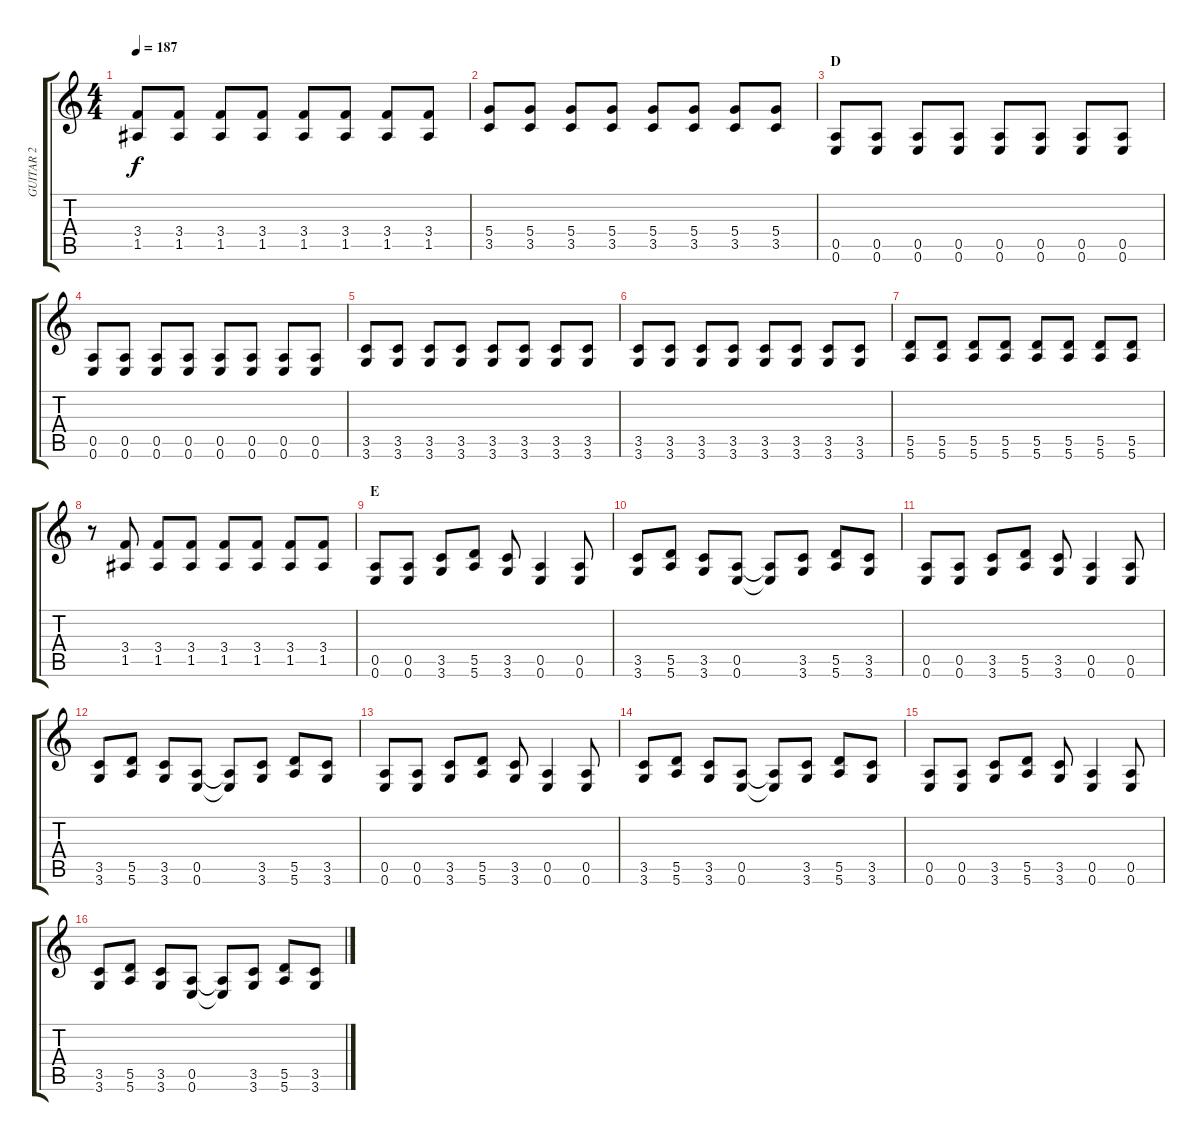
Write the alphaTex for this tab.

\track ("GUITAR 2" "GUITAR 2") {instrument distortionguitar}
\staff {score tabs}
\tuning (E4 B3 G3 D3 A2 E2) {hide}
\ts (4 4)
\tempo 187
\clef g2
\ks c
(3.4 1.5).8{dy f} (3.4 1.5).8 (3.4 1.5).8 (3.4 1.5).8 (3.4 1.5).8 (3.4 1.5).8 (3.4 1.5).8 (3.4 1.5).8 |
(5.4 3.5).8 (5.4 3.5).8 (5.4 3.5).8 (5.4 3.5).8 (5.4 3.5).8 (5.4 3.5).8 (5.4 3.5).8 (5.4 3.5).8 |
\section ("" "D")
(0.5 0.6).8 (0.5 0.6).8 (0.5 0.6).8 (0.5 0.6).8 (0.5 0.6).8 (0.5 0.6).8 (0.5 0.6).8 (0.5 0.6).8 |
(0.5 0.6).8 (0.5 0.6).8 (0.5 0.6).8 (0.5 0.6).8 (0.5 0.6).8 (0.5 0.6).8 (0.5 0.6).8 (0.5 0.6).8 |
(3.5 3.6).8 (3.5 3.6).8 (3.5 3.6).8 (3.5 3.6).8 (3.5 3.6).8 (3.5 3.6).8 (3.5 3.6).8 (3.5 3.6).8 |
(3.5 3.6).8 (3.5 3.6).8 (3.5 3.6).8 (3.5 3.6).8 (3.5 3.6).8 (3.5 3.6).8 (3.5 3.6).8 (3.5 3.6).8 |
(5.5 5.6).8 (5.5 5.6).8 (5.5 5.6).8 (5.5 5.6).8 (5.5 5.6).8 (5.5 5.6).8 (5.5 5.6).8 (5.5 5.6).8 |
r.8 (3.4 1.5).8 (3.4 1.5).8 (3.4 1.5).8 (3.4 1.5).8 (3.4 1.5).8 (3.4 1.5).8 (3.4 1.5).8 |
\section ("" "E")
(0.5 0.6).8 (0.5 0.6).8 (3.5 3.6).8 (5.5 5.6).8 (3.5 3.6).8 (0.5 0.6).4 (0.5 0.6).8 |
(3.5 3.6).8 (5.5 5.6).8 (3.5 3.6).8 (0.5 0.6).8 (0.5{t} 0.6{t}).8 (3.5 3.6).8 (5.5 5.6).8 (3.5 3.6).8 |
(0.5 0.6).8 (0.5 0.6).8 (3.5 3.6).8 (5.5 5.6).8 (3.5 3.6).8 (0.5 0.6).4 (0.5 0.6).8 |
(3.5 3.6).8 (5.5 5.6).8 (3.5 3.6).8 (0.5 0.6).8 (0.5{t} 0.6{t}).8 (3.5 3.6).8 (5.5 5.6).8 (3.5 3.6).8 |
(0.5 0.6).8 (0.5 0.6).8 (3.5 3.6).8 (5.5 5.6).8 (3.5 3.6).8 (0.5 0.6).4 (0.5 0.6).8 |
(3.5 3.6).8 (5.5 5.6).8 (3.5 3.6).8 (0.5 0.6).8 (0.5{t} 0.6{t}).8 (3.5 3.6).8 (5.5 5.6).8 (3.5 3.6).8 |
(0.5 0.6).8 (0.5 0.6).8 (3.5 3.6).8 (5.5 5.6).8 (3.5 3.6).8 (0.5 0.6).4 (0.5 0.6).8 |
(3.5 3.6).8 (5.5 5.6).8 (3.5 3.6).8 (0.5 0.6).8 (0.5{t} 0.6{t}).8 (3.5 3.6).8 (5.5 5.6).8 (3.5 3.6).8
